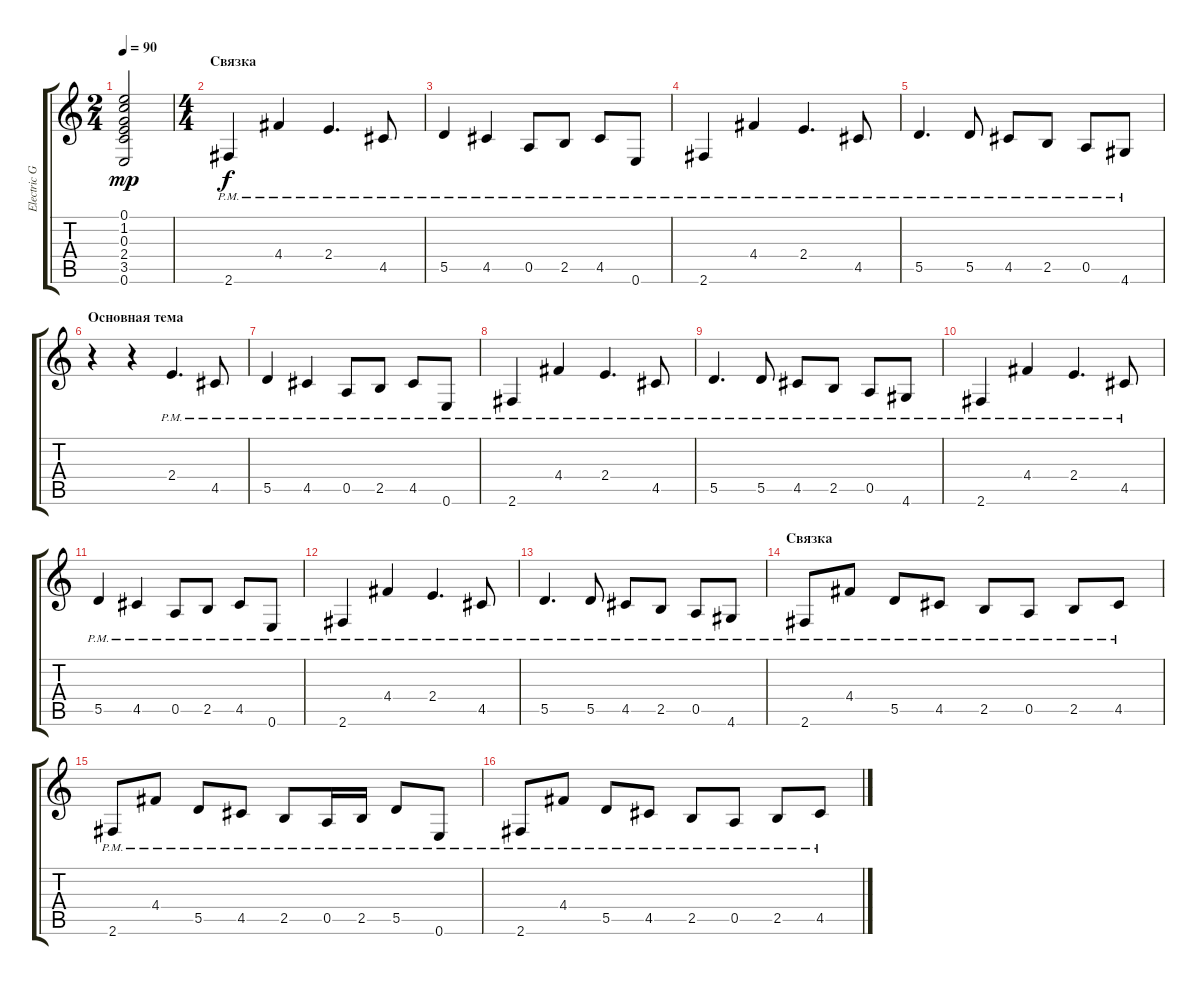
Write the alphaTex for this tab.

\track ("Electric Guitar" "Electric G") {instrument electricguitarclean}
\staff {score tabs}
\tuning (E4 B3 G3 D3 A2 E2) {hide}
\ts (2 4)
\tempo 90
\clef g2
\ks c
(0.1{t} 1.2{t} 0.3{t} 2.4{t} 3.5{t} 0.6{t}).2{dy mp} |
\ts (4 4)
\section ("" "Связка")
2.6{pm}.4{dy f} 4.4{pm}.4 2.4{pm}.4{d} 4.5{pm}.8 |
5.5{pm}.4 4.5{pm}.4 0.5{pm}.8 2.5{pm}.8 4.5{pm}.8 0.6{pm}.8 |
2.6{pm}.4 4.4{pm}.4 2.4{pm}.4{d} 4.5{pm}.8 |
5.5{pm}.4{d} 5.5{pm}.8 4.5{pm}.8 2.5{pm}.8 0.5{pm}.8 4.6{pm}.8 |
\section ("" "Основная тема")
r.4 r.4 2.4{pm}.4{d} 4.5{pm}.8 |
5.5{pm}.4 4.5{pm}.4 0.5{pm}.8 2.5{pm}.8 4.5{pm}.8 0.6{pm}.8 |
2.6{pm}.4 4.4{pm}.4 2.4{pm}.4{d} 4.5{pm}.8 |
5.5{pm}.4{d} 5.5{pm}.8 4.5{pm}.8 2.5{pm}.8 0.5{pm}.8 4.6{pm}.8 |
2.6{pm}.4 4.4{pm}.4 2.4{pm}.4{d} 4.5{pm}.8 |
5.5{pm}.4 4.5{pm}.4 0.5{pm}.8 2.5{pm}.8 4.5{pm}.8 0.6{pm}.8 |
2.6{pm}.4 4.4{pm}.4 2.4{pm}.4{d} 4.5{pm}.8 |
5.5{pm}.4{d} 5.5{pm}.8 4.5{pm}.8 2.5{pm}.8 0.5{pm}.8 4.6{pm}.8 |
\section ("" "Связка")
2.6{pm}.8 4.4{pm}.8 5.5{pm}.8 4.5{pm}.8 2.5{pm}.8 0.5{pm}.8 2.5{pm}.8 4.5{pm}.8 |
2.6{pm}.8 4.4{pm}.8 5.5{pm}.8 4.5{pm}.8 2.5{pm}.8 0.5{pm}.16 2.5{pm}.16 5.5{pm}.8 0.6{pm}.8 |
2.6{pm}.8 4.4{pm}.8 5.5{pm}.8 4.5{pm}.8 2.5{pm}.8 0.5{pm}.8 2.5{pm}.8 4.5{pm}.8
